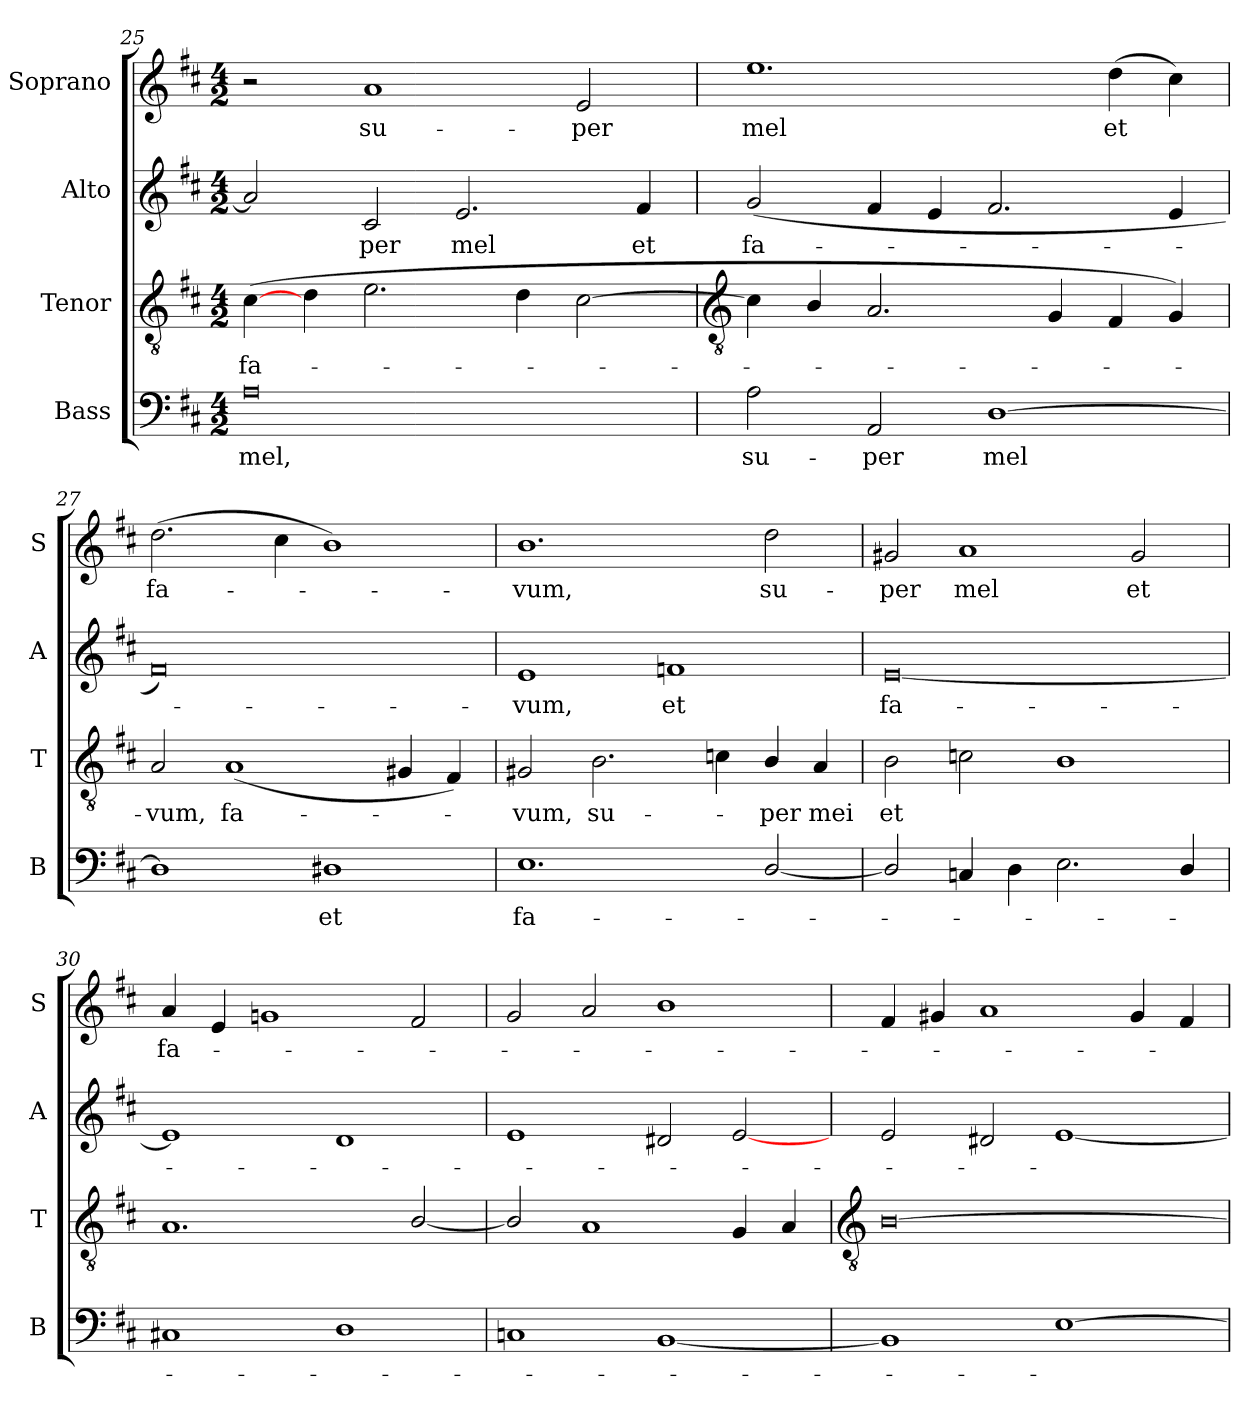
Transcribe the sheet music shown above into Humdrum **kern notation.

**kern	**text	**kern	**text	**kern	**text	**kern	**text
*part4	*part4	*part3	*part3	*part2	*part2	*part1	*part1
*staff4	*staff4	*staff3	*staff3	*staff2	*staff2	*staff1	*staff1
*I"Bass	*	*I"Tenor	*	*I"Alto	*	*I"Soprano	*
*I'B	*	*I'T	*	*I'A	*	*I'S	*
*clefF4	*	*clefGv2	*	*clefG2	*	*clefG2	*
*k[f#c#]	*	*k[f#c#]	*	*k[f#c#]	*	*k[f#c#]	*
*D:	*	*D:	*	*D:	*	*D:	*
*M4/2	*	*M4/2	*	*M4/2	*	*M4/2	*
=25	=25	=25	=25	=25	=25	=25	=25
!	!LO:LY:b	!	!LO:LY:b	!	!	!	!
0A	mel,	(<[4c#	fa-	2a]	.	2r	.
.	.	4d	.	.	.	.	.
!	!	!	!	!	!LO:LY:b	!	!LO:LY:b
.	.	2.e	.	2c#	per	1a	su-
!	!	!	!	!	!LO:LY:b	!	!
.	.	.	.	2.e	mel	.	.
.	.	4d	.	.	.	.	.
!	!	!	!	!	!	!	!LO:LY:b
.	.	[2c#	.	.	.	2e	-per
!	!	!	!	!	!LO:LY:b	!	!
.	.	.	.	4f#	et	.	.
!!LO:LB:g=z
=26	=26	=26	=26	=26	=26	=26	=26
*	*	*clefGv2	*	*	*	*	*
!	!LO:LY:b	!	!	!	!LO:LY:b	!	!LO:LY:b
2A	su-	4c#]	.	(<2g	fa-	1.ee	mel
.	.	4B/	.	.	.	.	.
!	!LO:LY:b	!	!	!	!	!	!
2AA	-per	2.A	.	4f#	.	.	.
.	.	.	.	4e	.	.	.
!	!LO:LY:b	!	!	!	!	!	!
[1D	mel	.	.	2.f#	.	.	.
.	.	4G	.	.	.	.	.
!	!	!	!	!	!	!	!LO:LY:b
.	.	4F#	.	.	.	(>4dd	et
.	.	4G)	.	4e	.	4cc#)	.
=27	=27	=27	=27	=27	=27	=27	=27
!	!	!	!LO:LY:b	!	!	!	!LO:LY:b
1D]	.	2A	vum,	0f#)	.	(>2.dd	fa-
!	!	!	!LO:LY:b	!	!	!	!
.	.	(<1A	fa-	.	.	.	.
.	.	.	.	.	.	4cc#	.
!	!LO:LY:b	!	!	!	!	!	!
1D#X	et	.	.	.	.	1b)	.
.	.	4G#X	.	.	.	.	.
.	.	4F#)	.	.	.	.	.
=28	=28	=28	=28	=28	=28	=28	=28
!	!LO:LY:b	!	!LO:LY:b	!	!LO:LY:b	!	!LO:LY:b
1.E	fa-	2G#X	vum,	1e	vum,	1.b	vum,
!	!	!	!LO:LY:b	!	!	!	!
.	.	2.B	su-	.	.	.	.
!	!	!	!	!	!LO:LY:b	!	!
.	.	.	.	1fn	et	.	.
.	.	4cn	.	.	.	.	.
!	!	!	!LO:LY:b	!	!	!	!LO:LY:b
[2D/	.	4B/	-per	.	.	2dd	su-
!	!	!	!LO:LY:b	!	!	!	!
.	.	4A	mei	.	.	.	.
=29	=29	=29	=29	=29	=29	=29	=29
!	!	!	!LO:LY:b	!	!LO:LY:b	!	!LO:LY:b
2D/]	.	2B	et	[0e	fa-	2g#X	-per
!	!	!	!	!	!	!	!LO:LY:b
4Cn	.	2cn	.	.	.	1a	mel
4D	.	.	.	.	.	.	.
2.E	.	1B	.	.	.	.	.
!	!	!	!	!	!	!	!LO:LY:b
.	.	.	.	.	.	2g#	et
4D/	.	.	.	.	.	.	.
=30	=30	=30	=30	=30	=30	=30	=30
!	!	!	!	!	!	!	!LO:LY:b
1C#X	.	1.A	.	1e]	.	4a	fa-
.	.	.	.	.	.	4e	.
.	.	.	.	.	.	1gn	.
1D	.	.	.	1d	.	.	.
.	.	[2B/	.	.	.	2f#	.
=31	=31	=31	=31	=31	=31	=31	=31
1Cn	.	2B/]	.	1e	.	2g	.
.	.	1A	.	.	.	2a	.
[1BB	.	.	.	2d#X	.	1b	.
.	.	4G	.	[2e	.	.	.
.	.	4A	.	.	.	.	.
!!LO:LB:g=z
=32	=32	=32	=32	=32	=32	=32	=32
*	*	*clefGv2	*	*	*	*	*
1BB]	.	[0B	.	2e	.	4f#	.
.	.	.	.	.	.	4g#X	.
.	.	.	.	2d#X	.	1a	.
[1E	.	.	.	[1e	.	.	.
.	.	.	.	.	.	4g#	.
.	.	.	.	.	.	4f#	.
=	=	=	=	=	=	=	=
*-	*-	*-	*-	*-	*-	*-	*-
